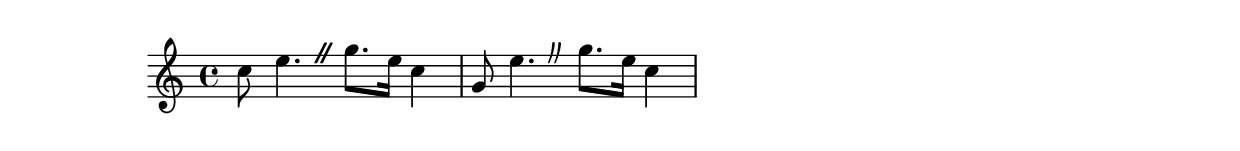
%% Do not edit this file; it is automatically
%% generated from LSR http://lsr.dsi.unimi.it
%% This file is in the public domain.
\version "2.13.10"

\header {
  lsrtags = "expressive-marks, tweaks-and-overrides"

%% Translation of GIT committish: b2d4318d6c53df8469dfa4da09b27c15a374d0ca
  texidoces = "
Las marcas de cesura se pueden crear sobreescribiendo la propiedad
@code{'text} del objeto @code{BreathingSign}.  También está disponible
una marca de cesura curva.

"
  doctitlees = "Insertar una cesura"

%% Translation of GIT committish: d96023d8792c8af202c7cb8508010c0d3648899d
 texidocde = "
Zäsurzeichen können erstellt werden, indem die @code{'text}-Eigenschaft
des @code{BreathingSign}-Objektes verändert wird.  Ein gekrümmtes
Zäsurzeichen ist auch möglich.
"
  doctitlede = "Eine Zäsur einfügen"
%% Translation of GIT committish: ae814f45737bd1bdaf65b413a4c37f70b84313b7
  texidocfr = "
Une surcharge de la propriété @code{'text} de l'objet
@code{BreathingSign} permet de créer une marque de césure.  LilyPond
dispose également d'une variante courbée.

"
  doctitlefr = "Insertion d'une césure"


  texidoc = "
Caesura marks can be created by overriding the @code{'text} property of
the @code{BreathingSign} object. A curved caesura mark is also
available.

"
  doctitle = "Inserting a caesura"
} % begin verbatim

\relative c'' {
  \override BreathingSign #'text = \markup {
    \musicglyph #"scripts.caesura.straight"
  }
  c8 e4. \breathe g8. e16 c4

  \override BreathingSign #'text = \markup {
    \musicglyph #"scripts.caesura.curved"
  }
  g8 e'4. \breathe g8. e16 c4
}
